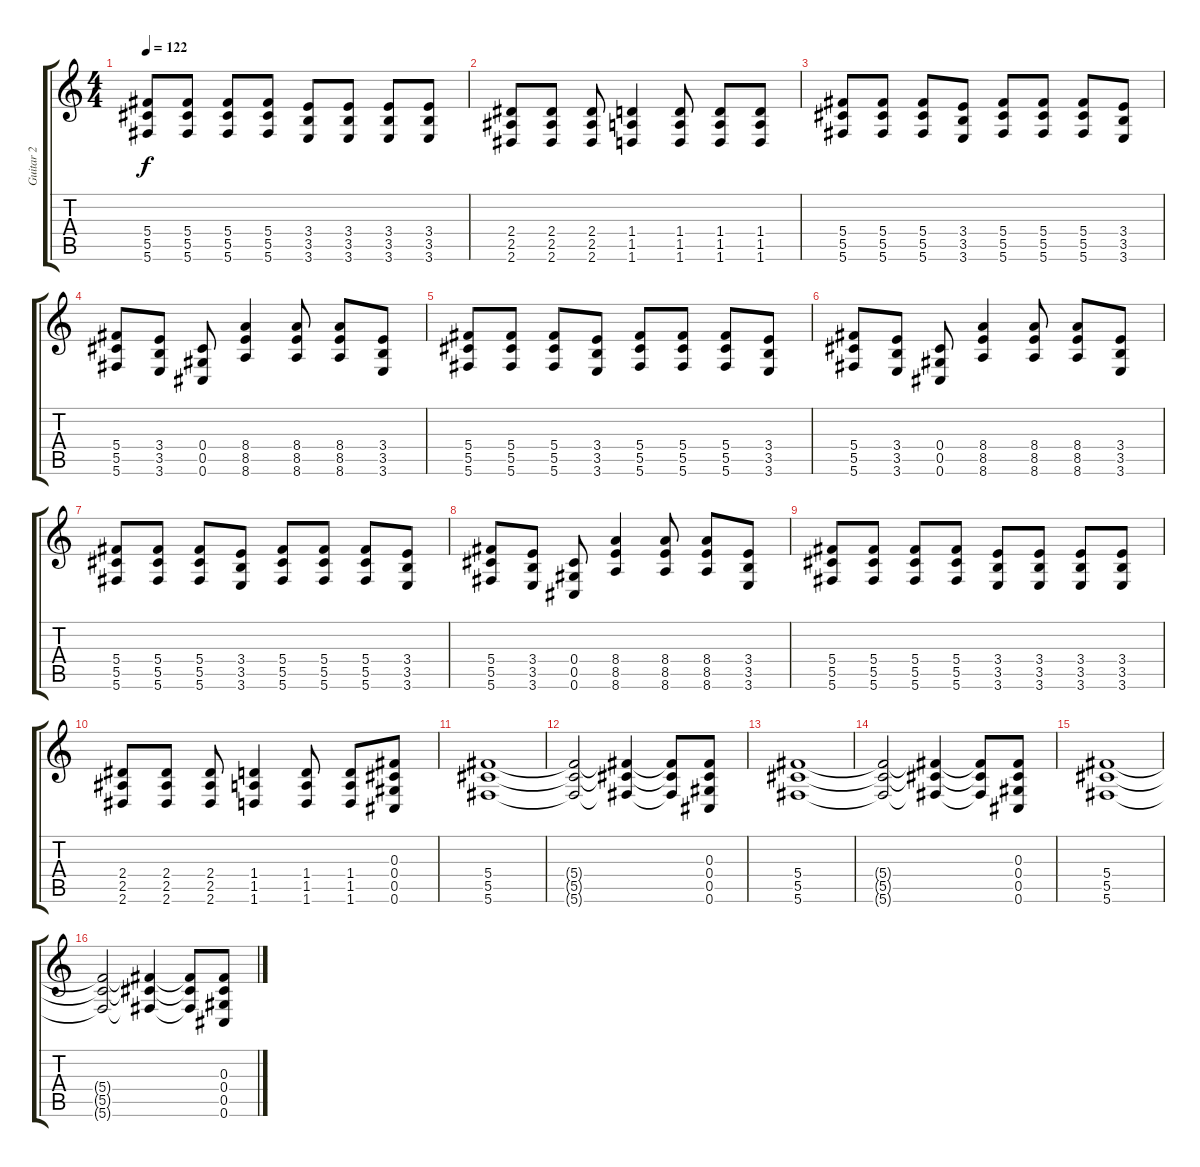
\track ("Guitar 2" "Guitar 2") {instrument distortionguitar}
\staff {score tabs}
\tuning (Eb4 Bb3 Gb3 Db3 Ab2 Db2) {hide}
\ts (4 4)
\tempo 122
\clef g2
\ks c
(5.4 5.5 5.6).8{dy f} (5.4 5.5 5.6).8 (5.4 5.5 5.6).8 (5.4 5.5 5.6).8 (3.4 3.5 3.6).8 (3.4 3.5 3.6).8 (3.4 3.5 3.6).8 (3.4 3.5 3.6).8 |
(2.4 2.5 2.6).8 (2.4 2.5 2.6).8 (2.4 2.5 2.6).8 (1.4 1.5 1.6).4 (1.4 1.5 1.6).8 (1.4 1.5 1.6).8 (1.4 1.5 1.6).8 |
(5.4 5.5 5.6).8 (5.4 5.5 5.6).8 (5.4 5.5 5.6).8 (3.4 3.5 3.6).8 (5.4 5.5 5.6).8 (5.4 5.5 5.6).8 (5.4 5.5 5.6).8 (3.4 3.5 3.6).8 |
(5.4 5.5 5.6).8 (3.4 3.5 3.6).8 (0.4 0.5 0.6).8 (8.4 8.5 8.6).4 (8.4 8.5 8.6).8 (8.4 8.5 8.6).8 (3.4 3.5 3.6).8 |
(5.4 5.5 5.6).8 (5.4 5.5 5.6).8 (5.4 5.5 5.6).8 (3.4 3.5 3.6).8 (5.4 5.5 5.6).8 (5.4 5.5 5.6).8 (5.4 5.5 5.6).8 (3.4 3.5 3.6).8 |
(5.4 5.5 5.6).8 (3.4 3.5 3.6).8 (0.4 0.5 0.6).8 (8.4 8.5 8.6).4 (8.4 8.5 8.6).8 (8.4 8.5 8.6).8 (3.4 3.5 3.6).8 |
(5.4 5.5 5.6).8 (5.4 5.5 5.6).8 (5.4 5.5 5.6).8 (3.4 3.5 3.6).8 (5.4 5.5 5.6).8 (5.4 5.5 5.6).8 (5.4 5.5 5.6).8 (3.4 3.5 3.6).8 |
(5.4 5.5 5.6).8 (3.4 3.5 3.6).8 (0.4 0.5 0.6).8 (8.4 8.5 8.6).4 (8.4 8.5 8.6).8 (8.4 8.5 8.6).8 (3.4 3.5 3.6).8 |
(5.4 5.5 5.6).8 (5.4 5.5 5.6).8 (5.4 5.5 5.6).8 (5.4 5.5 5.6).8 (3.4 3.5 3.6).8 (3.4 3.5 3.6).8 (3.4 3.5 3.6).8 (3.4 3.5 3.6).8 |
(2.4 2.5 2.6).8 (2.4 2.5 2.6).8 (2.4 2.5 2.6).8 (1.4 1.5 1.6).4 (1.4 1.5 1.6).8 (1.4 1.5 1.6).8 (0.3 0.4 0.5 0.6).8 |
(5.4 5.5 5.6).1 |
(5.4{t} 5.5{t} 5.6{t}).2 (5.4{t} 5.5{t} 5.6{t}).4 (5.4{t} 5.5{t} 5.6{t}).8 (0.3 0.4 0.5 0.6).8 |
(5.4 5.5 5.6).1 |
(5.4{t} 5.5{t} 5.6{t}).2 (5.4{t} 5.5{t} 5.6{t}).4 (5.4{t} 5.5{t} 5.6{t}).8 (0.3 0.4 0.5 0.6).8 |
(5.4 5.5 5.6).1 |
(5.4{t} 5.5{t} 5.6{t}).2 (5.4{t} 5.5{t} 5.6{t}).4 (5.4{t} 5.5{t} 5.6{t}).8 (0.3 0.4 0.5 0.6).8
